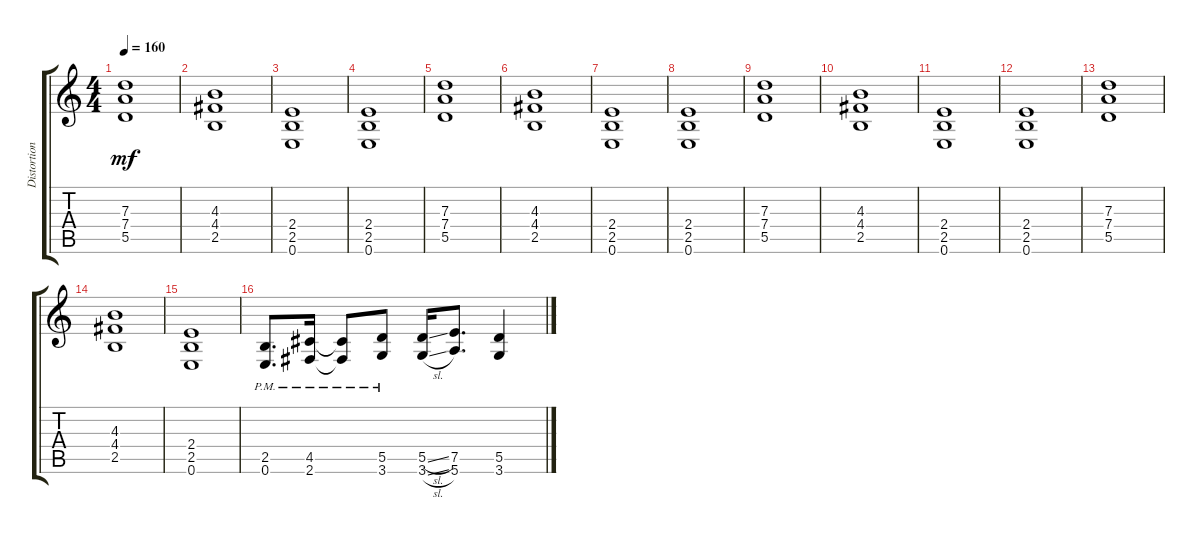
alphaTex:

\track ("Distortion Guitar" "Distortion") {instrument distortionguitar}
\staff {score tabs}
\tuning (E4 B3 G3 D3 A2 E2) {hide}
\ts (4 4)
\tempo 160
\clef g2
\ks c
(7.3 7.4 5.5).1{dy mf} |
(4.3 4.4 2.5).1 |
(2.4 2.5 0.6).1 |
(2.4 2.5 0.6).1 |
(7.3 7.4 5.5).1 |
(4.3 4.4 2.5).1 |
(2.4 2.5 0.6).1 |
(2.4 2.5 0.6).1 |
(7.3 7.4 5.5).1 |
(4.3 4.4 2.5).1 |
(2.4 2.5 0.6).1 |
(2.4 2.5 0.6).1 |
(7.3 7.4 5.5).1 |
(4.3 4.4 2.5).1 |
(2.4 2.5 0.6).1 |
(2.5{pm} 0.6{pm}).8{d} (4.5{pm} 2.6{pm}).16 (4.5{pm t} 2.6{pm t}).8 (5.5{pm} 3.6{pm}).8 (5.5{sl} 3.6{sl}).16 (7.5 5.6).8{d} (5.5 3.6).4
